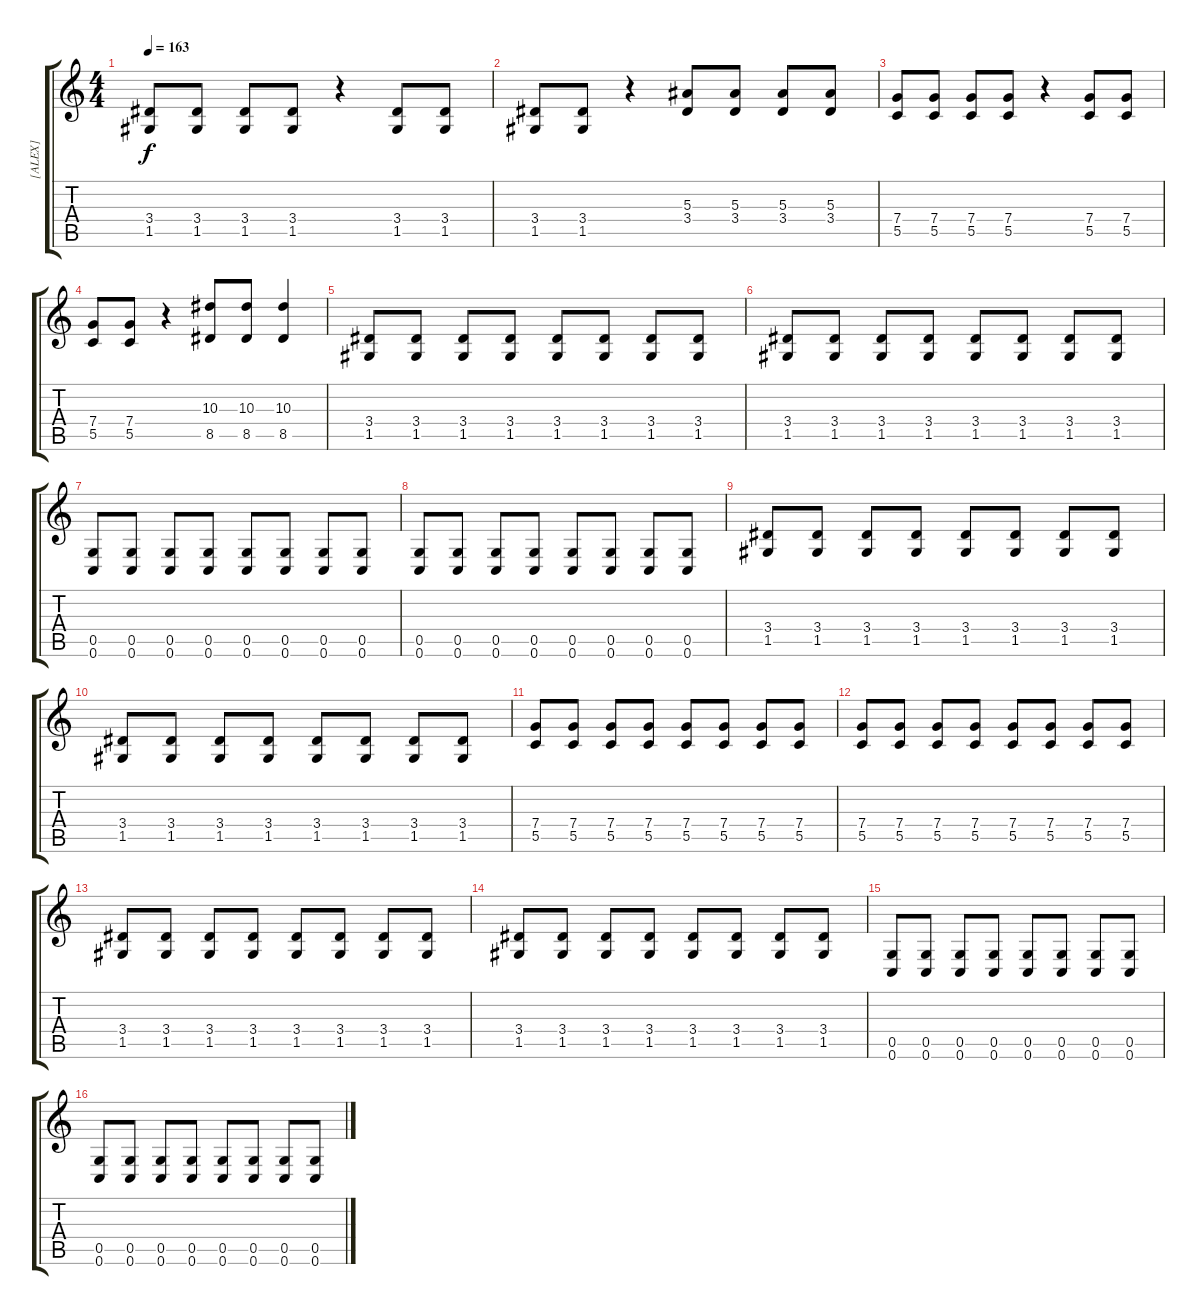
\track ("[ALEX]" "[ALEX]") {instrument distortionguitar}
\staff {score tabs}
\tuning (D4 A3 F3 C3 G2 C2) {hide}
\ts (4 4)
\tempo 163
\clef g2
\ks c
(3.4 1.5).8{dy f} (3.4 1.5).8 (3.4 1.5).8 (3.4 1.5).8 r.4 (3.4 1.5).8 (3.4 1.5).8 |
(3.4 1.5).8 (3.4 1.5).8 r.4 (5.3 3.4).8 (5.3 3.4).8 (5.3 3.4).8 (5.3 3.4).8 |
(7.4 5.5).8 (7.4 5.5).8 (7.4 5.5).8 (7.4 5.5).8 r.4 (7.4 5.5).8 (7.4 5.5).8 |
(7.4 5.5).8 (7.4 5.5).8 r.4 (10.3 8.5).8 (10.3 8.5).8 (10.3 8.5).4 |
(3.4 1.5).8 (3.4 1.5).8 (3.4 1.5).8 (3.4 1.5).8 (3.4 1.5).8 (3.4 1.5).8 (3.4 1.5).8 (3.4 1.5).8 |
(3.4 1.5).8 (3.4 1.5).8 (3.4 1.5).8 (3.4 1.5).8 (3.4 1.5).8 (3.4 1.5).8 (3.4 1.5).8 (3.4 1.5).8 |
(0.5 0.6).8 (0.5 0.6).8 (0.5 0.6).8 (0.5 0.6).8 (0.5 0.6).8 (0.5 0.6).8 (0.5 0.6).8 (0.5 0.6).8 |
(0.5 0.6).8 (0.5 0.6).8 (0.5 0.6).8 (0.5 0.6).8 (0.5 0.6).8 (0.5 0.6).8 (0.5 0.6).8 (0.5 0.6).8 |
(3.4 1.5).8 (3.4 1.5).8 (3.4 1.5).8 (3.4 1.5).8 (3.4 1.5).8 (3.4 1.5).8 (3.4 1.5).8 (3.4 1.5).8 |
(3.4 1.5).8 (3.4 1.5).8 (3.4 1.5).8 (3.4 1.5).8 (3.4 1.5).8 (3.4 1.5).8 (3.4 1.5).8 (3.4 1.5).8 |
(7.4 5.5).8 (7.4 5.5).8 (7.4 5.5).8 (7.4 5.5).8 (7.4 5.5).8 (7.4 5.5).8 (7.4 5.5).8 (7.4 5.5).8 |
(7.4 5.5).8 (7.4 5.5).8 (7.4 5.5).8 (7.4 5.5).8 (7.4 5.5).8 (7.4 5.5).8 (7.4 5.5).8 (7.4 5.5).8 |
(3.4 1.5).8 (3.4 1.5).8 (3.4 1.5).8 (3.4 1.5).8 (3.4 1.5).8 (3.4 1.5).8 (3.4 1.5).8 (3.4 1.5).8 |
(3.4 1.5).8 (3.4 1.5).8 (3.4 1.5).8 (3.4 1.5).8 (3.4 1.5).8 (3.4 1.5).8 (3.4 1.5).8 (3.4 1.5).8 |
(0.5 0.6).8 (0.5 0.6).8 (0.5 0.6).8 (0.5 0.6).8 (0.5 0.6).8 (0.5 0.6).8 (0.5 0.6).8 (0.5 0.6).8 |
(0.5 0.6).8 (0.5 0.6).8 (0.5 0.6).8 (0.5 0.6).8 (0.5 0.6).8 (0.5 0.6).8 (0.5 0.6).8 (0.5 0.6).8
